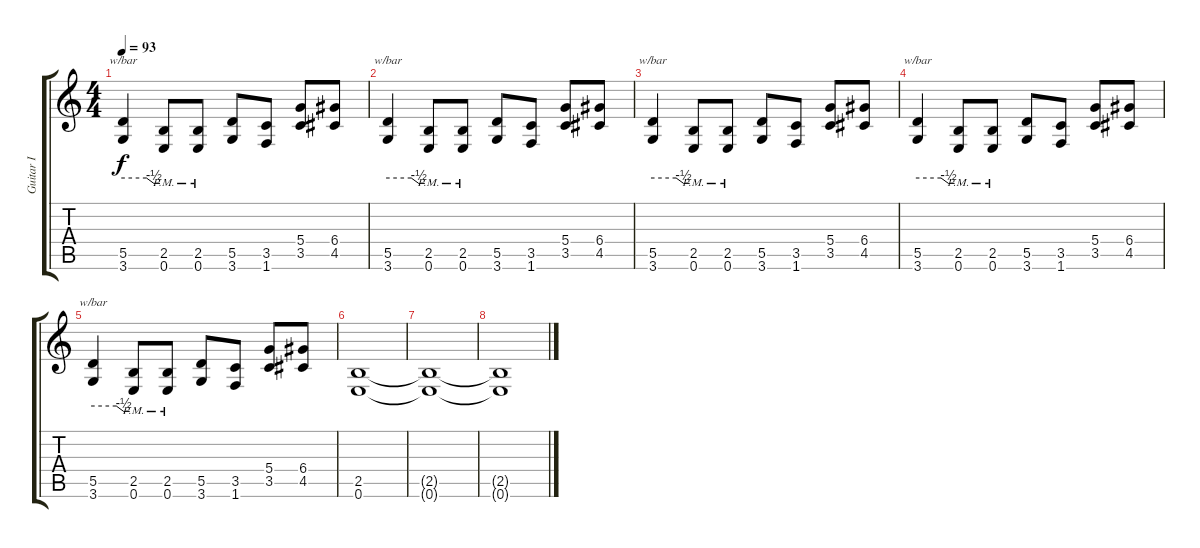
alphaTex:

\track ("Guitar I" "Guitar I") {instrument distortionguitar}
\staff {score tabs}
\tuning (E4 B3 G3 D3 A2 E2) {hide}
\ts (4 4)
\tempo 93
\clef g2
\ks c
(5.5 3.6).4{tbe (custom default 0 0 38 0 50 -2 60 -2) dy f} (2.5{pm} 0.6{pm}).8 (2.5{pm} 0.6{pm}).8 (5.5 3.6).8 (3.5 1.6).8 (5.4 3.5).8 (6.4 4.5).8 |
(5.5 3.6).4{tbe (custom default 0 0 38 0 50 -2 60 -2)} (2.5{pm} 0.6{pm}).8 (2.5{pm} 0.6{pm}).8 (5.5 3.6).8 (3.5 1.6).8 (5.4 3.5).8 (6.4 4.5).8 |
(5.5 3.6).4{tbe (custom default 0 0 38 0 50 -2 60 -2)} (2.5{pm} 0.6{pm}).8 (2.5{pm} 0.6{pm}).8 (5.5 3.6).8 (3.5 1.6).8 (5.4 3.5).8 (6.4 4.5).8 |
(5.5 3.6).4{tbe (custom default 0 0 38 0 50 -2 60 -2)} (2.5{pm} 0.6{pm}).8 (2.5{pm} 0.6{pm}).8 (5.5 3.6).8 (3.5 1.6).8 (5.4 3.5).8 (6.4 4.5).8 |
(5.5 3.6).4{tbe (custom default 0 0 38 0 50 -2 60 -2)} (2.5{pm} 0.6{pm}).8 (2.5{pm} 0.6{pm}).8 (5.5 3.6).8 (3.5 1.6).8 (5.4 3.5).8 (6.4 4.5).8 |
(2.5 0.6).1 |
(2.5{t} 0.6{t}).1 |
(2.5{t} 0.6{t}).1
